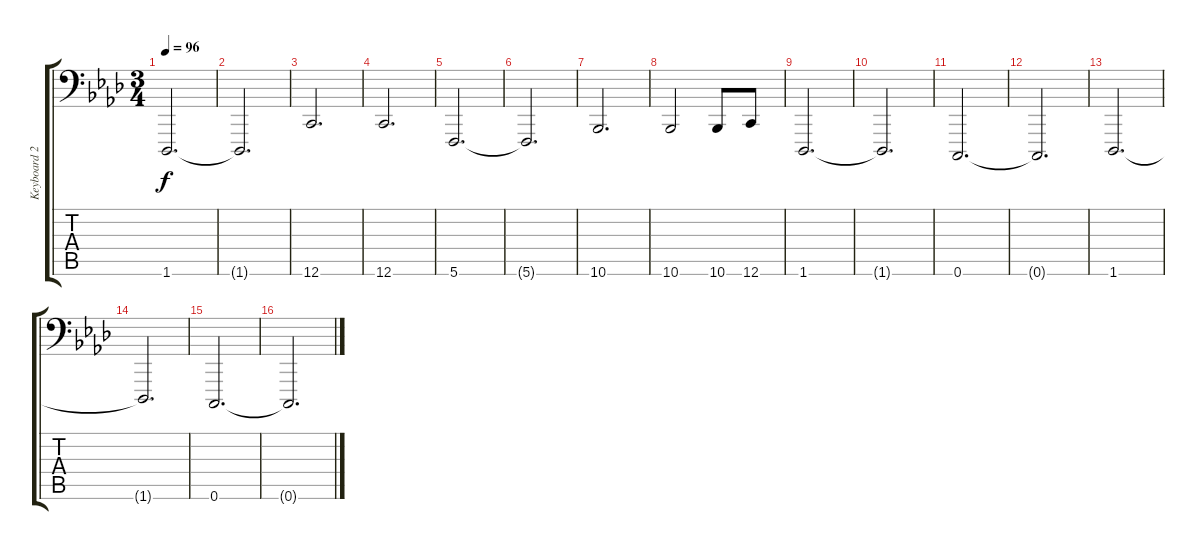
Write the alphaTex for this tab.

\track ("Keyboard 2" "Keyboard 2") {instrument flute}
\staff {score tabs}
\tuning (D4 A3 F3 C3 G2 C1) {hide}
\ts (3 4)
\tempo 96
\clef f4
\ks fminor
1.6.2{d dy f} |
1.6{t}.2{d} |
12.6.2{d} |
12.6.2{d} |
5.6.2{d} |
5.6{t}.2{d} |
10.6.2{d} |
10.6.2 10.6.8 12.6.8 |
1.6.2{d} |
1.6{t}.2{d} |
0.6.2{d} |
0.6{t}.2{d} |
1.6.2{d} |
1.6{t}.2{d} |
0.6.2{d} |
0.6{t}.2{d}
